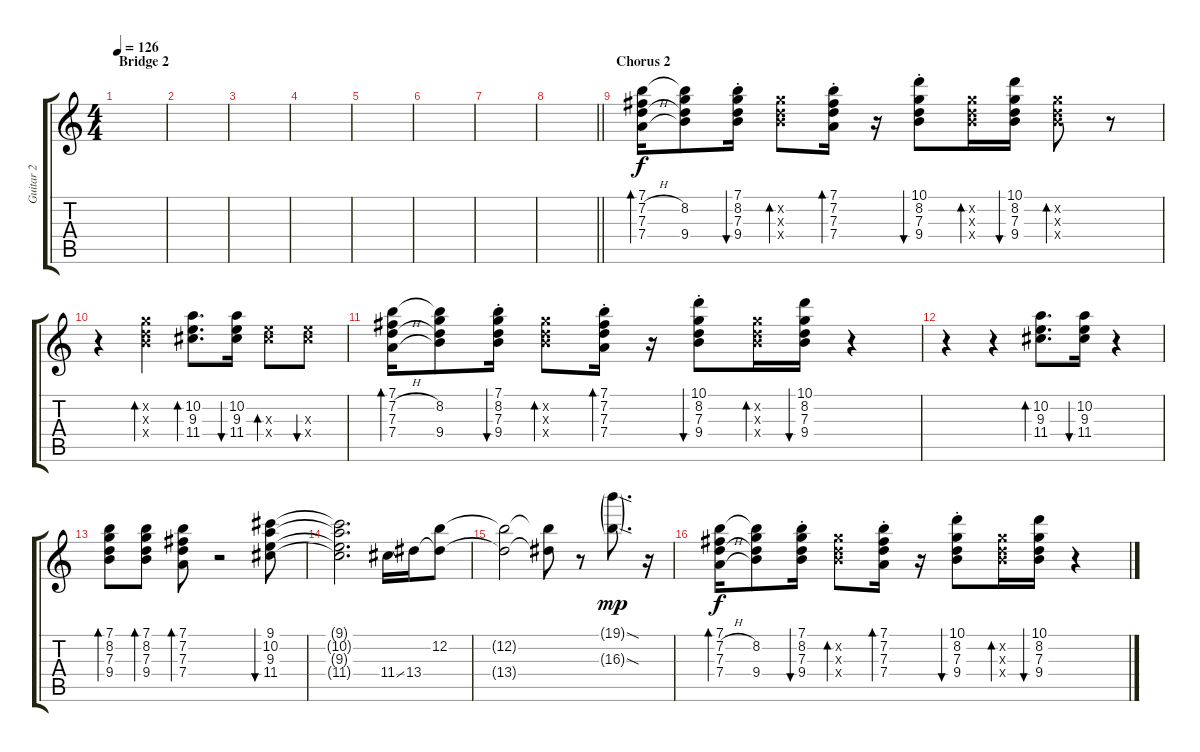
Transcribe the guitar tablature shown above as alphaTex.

\track ("Guitar 2" "Guitar 2") {instrument electricguitarclean}
\staff {score tabs}
\tuning (E4 B3 G3 D3 A2 E2) {hide}
\ts (4 4)
\section ("" "Bridge 2")
\tempo 126
\clef g2
\ks c
|
|
|
|
|
|
|
\barLineRight lightlight
|
\section ("" "Chorus 2")
(7.1 7.2{h} 7.3 7.4{h}).16{bd 30} (7.1{t} 8.2 7.3{t} 9.4).8 (7.1{st} 8.2{st} 7.3{st} 9.4{st}).16{bu 30} (8.2{x} 7.3{x} 9.4{x}).8{bd 30} (7.1{st} 7.2 7.3 7.4).16{bd 30} r.16 (10.1{st} 8.2{st} 7.3{st} 9.4{st}).8{bu 30} (8.2{x} 7.3{x} 9.4{x}).16{bd 30} (10.1 8.2 7.3 9.4).16{bu 30} (8.2{x} 7.3{x} 9.4{x}).8{bd 30} r.8 |
r.4 (8.2{x} 7.3{x} 9.4{x}).4{bd 30} (10.2 9.3 11.4).8{d bd 30} (10.2 9.3 11.4).16{bu 30} (9.3{x} 11.4{x}).8{bd 30} (9.3{x} 11.4{x}).8{bu 30} |
(7.1 7.2{h} 7.3 7.4{h}).16{bd 30} (7.1{t} 8.2 7.3{t} 9.4).8 (7.1{st} 8.2{st} 7.3{st} 9.4{st}).16{bu 30} (8.2{x} 7.3{x} 9.4{x}).8{bd 30} (7.1{st} 7.2 7.3 7.4).16{bd 30} r.16 (10.1{st} 8.2{st} 7.3{st} 9.4{st}).8{bu 30} (8.2{x} 7.3{x} 9.4{x}).16{bd 30} (10.1 8.2 7.3 9.4).16{bu 30} r.4 |
r.4 r.4 (10.2 9.3 11.4).8{d bd 30} (10.2 9.3 11.4).16{bu 30} r.4 |
(7.1 8.2 7.3 9.4).8{bd 30} (7.1 8.2 7.3 9.4).8{bd 30} (7.1 7.2 7.3 7.4).8{bd 30} r.2 (9.1 10.2 9.3 11.4).8{bu 30} |
(9.1{t} 10.2{t} 9.3{t} 11.4{t}).2{d} 11.4{ss}.16 13.4.16 (12.2 13.4{t}).8 |
(12.2{t} 13.4{t}).2 (12.2{t} 13.4{t}).8 r.8 (19.1{sod g} 16.3{sod g}).8{d dy mp} r.16 |
(7.1 7.2{h} 7.3 7.4{h}).16{bd 30 dy f} (7.1{t} 8.2 7.3{t} 9.4).8 (7.1{st} 8.2{st} 7.3{st} 9.4{st}).16{bu 30} (8.2{x} 7.3{x} 9.4{x}).8{bd 30} (7.1{st} 7.2 7.3 7.4).16{bd 30} r.16 (10.1{st} 8.2{st} 7.3{st} 9.4{st}).8{bu 30} (8.2{x} 7.3{x} 9.4{x}).16{bd 30} (10.1 8.2 7.3 9.4).16{bu 30} r.4
